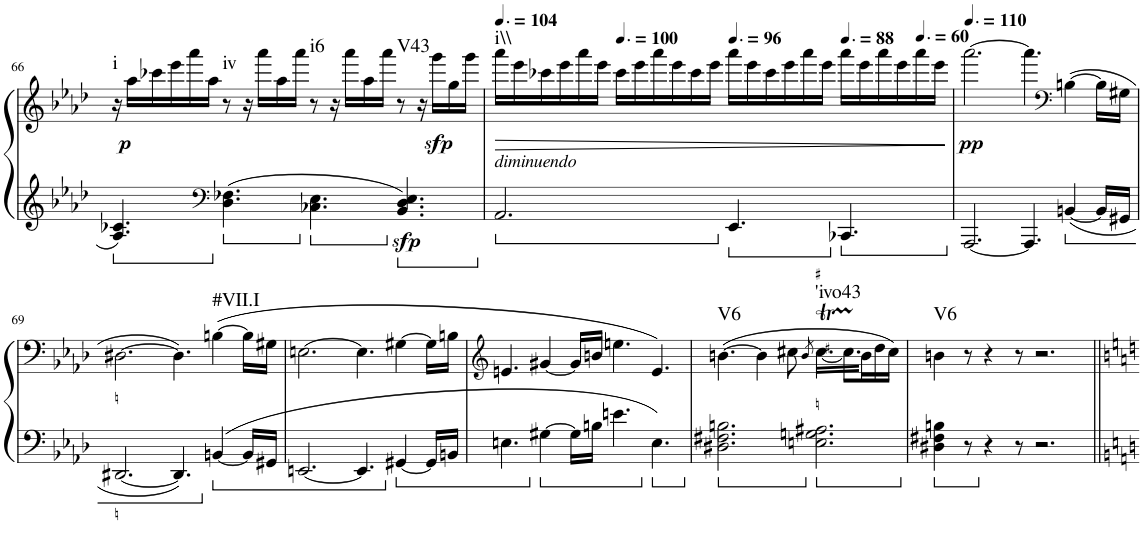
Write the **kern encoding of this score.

**kern	**kern	**dynam	**harte
*part1	*part1	*part1	*part1
*staff2	*staff1	*staff1/2	*
*I"Piano	*	*	*
*I'Pno.	*	*	*
!!LO:PB:g=z
*clefG2	*clefG2	*	*
*k[b-e-a-d-]	*k[b-e-a-d-]	*	*
*M12/8	*M12/8	*	*
=66	=66	=66	=66
!	!	!LO:DY:b	!LO:H:kt=i
4.A-/ 4.c-X/	16r	p	N
.	16aa-\LL	.	.
.	16ccc-X\	.	.
.	16eee-\	.	.
.	16aaa-\	.	.
.	16aa-\JJ	.	.
*clefF4	*	*	*
!	!	!	!LO:H:kt=iv
4.D-\ 4.F-X\	8r	.	N
.	16r	.	.
.	16aaa-\LL	.	.
.	16aa-\	.	.
.	16aaa-\JJ	.	.
!	!	!	!LO:H:kt=i6
4.C-X\ 4.E-\	8r	.	N
.	16r	.	.
.	16aaa-\LL	.	.
.	16aa-\	.	.
.	16aaa-\JJ	.	.
!	!	!LO:DY:b=2	!LO:H:kt=V43
4.BB-/ 4.D-/ 4.E-/	8r	sfp	N
.	16r	.	.
!	!	!LO:DY:b	!
.	16ggg\LL	sfp	.
.	16gg\	.	.
.	16ggg\JJ	.	.
=67	=67	=67	=67
*	*MM156	*	*
!LO:TX:a:i:t=diminuendo	!	!	!
!	!	!LO:HP:b	!LO:H:kt=i\\
2.AA-/	16aaa-\LL	>	N
.	16eee-\	.	.
.	16ccc-X\	.	.
.	16eee-\	.	.
.	16aaa-\	.	.
.	16eee-\JJ	.	.
*	*MM150	*	*
.	16ccc-\LL	.	.
.	16eee-\	.	.
.	16aaa-\	.	.
.	16eee-\	.	.
.	16ccc-\	.	.
.	16eee-\JJ	.	.
*	*MM144	*	*
4.EE-/	16aaa-\LL	.	.
.	16eee-\	.	.
.	16ccc-\	.	.
.	16eee-\	.	.
.	16aaa-\	.	.
.	16eee-\JJ	.	.
*	*MM132	*	*
4.CC-X/	16aaa-\LL	.	.
.	16eee-\	.	.
.	16aaa-\	.	.
.	16eee-\	.	.
*	*MM90	*	*
.	16aaa-\	.	.
.	16eee-\JJ	.	.
.	.	]	.
=68	=68	=68	=68
*	*MM165	*	*
!	!	!LO:DY:b	!
[2.AAA-/	[2.aaa-\	pp	.
4.AAA-/]	4.aaa-\]	.	.
*	*clefF4	*	*
[4BBn/	([4Bn\	.	.
16BB/LL]	16B\LL]	.	.
16GG#X/JJ	16G#X\JJ	.	.
!!LO:LB:g=z
=69	=69	=69	=69
[2.DD#X/	[2.D#X\	.	.
4.DD#/]	4.D#\])	.	.
!	!	!	!LO:H:kt=#VII.I
[4BBn/	([4Bn\	.	N
16BB/LL]	16B\LL]	.	.
16GG#X/JJ	16G#X\JJ	.	.
=70	=70	=70	=70
[2.EEn/	[2.En\	.	.
4.EE/]	4.E\]	.	.
[4GG#X/	[4G#X\	.	.
16GG#/LL]	16G#\LL]	.	.
16BBn/JJ	16Bn\JJ	.	.
=71	=71	=71	=71
*	*clefG2	*	*
4.En\	4.en/	.	.
[4G#X\	[4g#X/	.	.
16G#\LL]	16g#/LL]	.	.
16Bn\JJ	16bn/JJ	.	.
4.en\	4.een\	.	.
4.E\	4.e/)	.	.
=72	=72	=72	=72
*	*^	*	*
!	!	!	!	!LO:H:kt=V6
2.D#X\ 2.F#X\ 2.Bn\	([4.bn\	2.ryy	.	N
.	4b\]	.	.	.
.	8cc#X\	.	.	.
.	8qb/	.	.	.
!	!	!	!	!LO:H:kt='ivo43
2.En\ 2.Gn\ 2.A#X\	[4.cc#t\	16b!LL	.	N
.	.	16cc#!	.	.
*	*	*Xtuplet	*	*
.	.	24dd#X!	.	.
.	.	24cc#!	.	.
.	.	24dd#!	.	.
.	.	24cc#!	.	.
.	.	24dd#!	.	.
.	.	24cc#!	.	.
.	8.cc#\L]	24dd#!	.	.
.	.	24cc#!	.	.
.	.	24dd#!	.	.
.	.	16cc#!JJ	.	.
.	16b\L	8.ryy	.	.
.	16dd#\	.	.	.
.	16cc#\JJ)	.	.	.
*	*v	*v	*	*
=73	=73	=73	=73
!	!	!	!LO:H:kt=V6
4D#X\ 4F#X\ 4Bn\	4bn\	.	N
8r	8r	.	.
4r	4r	.	.
8r	8r	.	.
2.r	2.r	.	.
=||	=||	=||	=||
*-	*-	*-	*-
